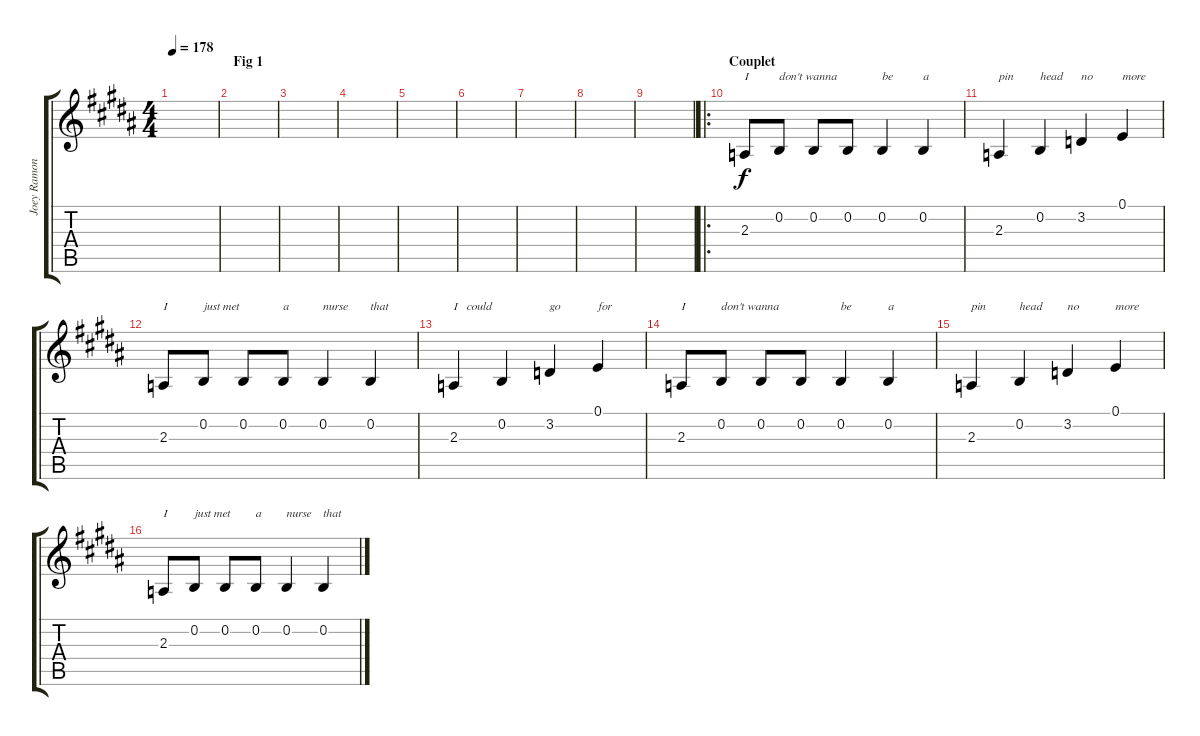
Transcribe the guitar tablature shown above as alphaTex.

\track ("Joey Ramone - Vocals" "Joey Ramon") {instrument lead6voice}
\staff {score tabs}
\tuning (E4 B3 G3 D3 A2 E2) {hide}
\ts (4 4)
\tempo 178
\clef g2
\ks b
|
\section ("" "Fig 1")
|
|
|
|
|
|
|
|
\ro
\section ("" "Couplet")
2.3.8{txt "I"} 0.2.8{txt "don't wanna"} 0.2.8 0.2.8 0.2.4{txt "be"} 0.2.4{txt "a"} |
2.3.4{txt "pin"} 0.2.4{txt "head"} 3.2.4{txt "no"} 0.1.4{txt "more"} |
2.3.8{txt "I"} 0.2.8{txt "just met"} 0.2.8 0.2.8{txt "a"} 0.2.4{txt "nurse"} 0.2.4{txt "that"} |
2.3.4{txt "I   could"} 0.2.4 3.2.4{txt "go"} 0.1.4{txt "for"} |
2.3.8{txt "I"} 0.2.8{txt "don't wanna"} 0.2.8 0.2.8 0.2.4{txt "be"} 0.2.4{txt "a"} |
2.3.4{txt "pin"} 0.2.4{txt "head"} 3.2.4{txt "no"} 0.1.4{txt "more"} |
2.3.8{txt "I"} 0.2.8{txt "just met"} 0.2.8 0.2.8{txt "a"} 0.2.4{txt "nurse"} 0.2.4{txt "that"}
